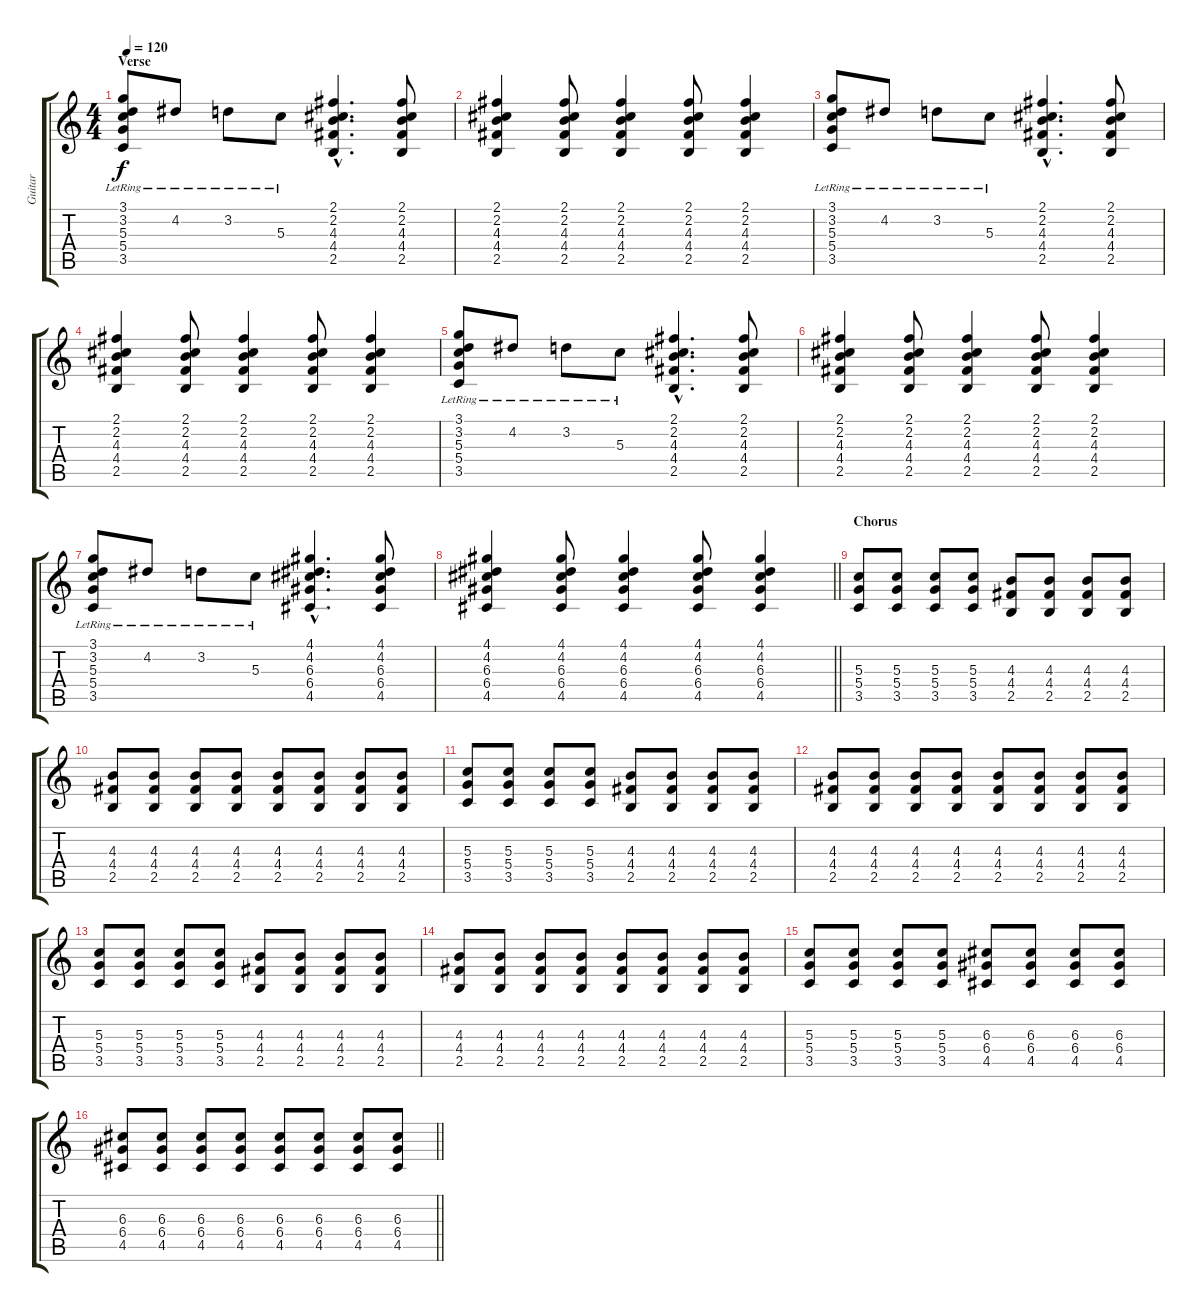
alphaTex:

\track ("Guitar" "Guitar") {instrument distortionguitar}
\staff {score tabs}
\tuning (E4 B3 G3 D3 A2 E2) {hide}
\ts (4 4)
\section ("" "Verse")
\tempo 120
\clef g2
\ks c
(3.1{lr} 3.2{lr} 5.3{lr} 5.4{lr} 3.5{lr}).8{dy f instrument acousticguitarsteel} 4.2{lr}.8 3.2{lr}.8 5.3{lr}.8 (2.1{hac} 2.2{hac} 4.3{hac} 4.4{hac} 2.5{hac}).4{d} (2.1 2.2 4.3 4.4 2.5).8 |
(2.1 2.2 4.3 4.4 2.5).4 (2.1 2.2 4.3 4.4 2.5).8 (2.1 2.2 4.3 4.4 2.5).4 (2.1 2.2 4.3 4.4 2.5).8 (2.1 2.2 4.3 4.4 2.5).4 |
(3.1{lr} 3.2{lr} 5.3{lr} 5.4{lr} 3.5{lr}).8 4.2{lr}.8 3.2{lr}.8 5.3{lr}.8 (2.1{hac} 2.2{hac} 4.3{hac} 4.4{hac} 2.5{hac}).4{d} (2.1 2.2 4.3 4.4 2.5).8 |
(2.1 2.2 4.3 4.4 2.5).4 (2.1 2.2 4.3 4.4 2.5).8 (2.1 2.2 4.3 4.4 2.5).4 (2.1 2.2 4.3 4.4 2.5).8 (2.1 2.2 4.3 4.4 2.5).4 |
(3.1{lr} 3.2{lr} 5.3{lr} 5.4{lr} 3.5{lr}).8 4.2{lr}.8 3.2{lr}.8 5.3{lr}.8 (2.1{hac} 2.2{hac} 4.3{hac} 4.4{hac} 2.5{hac}).4{d} (2.1 2.2 4.3 4.4 2.5).8 |
(2.1 2.2 4.3 4.4 2.5).4 (2.1 2.2 4.3 4.4 2.5).8 (2.1 2.2 4.3 4.4 2.5).4 (2.1 2.2 4.3 4.4 2.5).8 (2.1 2.2 4.3 4.4 2.5).4 |
(3.1{lr} 3.2{lr} 5.3{lr} 5.4{lr} 3.5{lr}).8 4.2{lr}.8 3.2{lr}.8 5.3{lr}.8 (4.1{hac} 4.2{hac} 6.3{hac} 6.4{hac} 4.5{hac}).4{d} (4.1 4.2 6.3 6.4 4.5).8 |
\barLineRight lightlight
(4.1 4.2 6.3 6.4 4.5).4 (4.1 4.2 6.3 6.4 4.5).8 (4.1 4.2 6.3 6.4 4.5).4 (4.1 4.2 6.3 6.4 4.5).8 (4.1 4.2 6.3 6.4 4.5).4 |
\section ("" "Chorus")
(5.3 5.4 3.5).8{instrument distortionguitar} (5.3 5.4 3.5).8 (5.3 5.4 3.5).8 (5.3 5.4 3.5).8 (4.3 4.4 2.5).8 (4.3 4.4 2.5).8 (4.3 4.4 2.5).8 (4.3 4.4 2.5).8 |
(4.3 4.4 2.5).8 (4.3 4.4 2.5).8 (4.3 4.4 2.5).8 (4.3 4.4 2.5).8 (4.3 4.4 2.5).8 (4.3 4.4 2.5).8 (4.3 4.4 2.5).8 (4.3 4.4 2.5).8 |
(5.3 5.4 3.5).8 (5.3 5.4 3.5).8 (5.3 5.4 3.5).8 (5.3 5.4 3.5).8 (4.3 4.4 2.5).8 (4.3 4.4 2.5).8 (4.3 4.4 2.5).8 (4.3 4.4 2.5).8 |
(4.3 4.4 2.5).8 (4.3 4.4 2.5).8 (4.3 4.4 2.5).8 (4.3 4.4 2.5).8 (4.3 4.4 2.5).8 (4.3 4.4 2.5).8 (4.3 4.4 2.5).8 (4.3 4.4 2.5).8 |
(5.3 5.4 3.5).8 (5.3 5.4 3.5).8 (5.3 5.4 3.5).8 (5.3 5.4 3.5).8 (4.3 4.4 2.5).8 (4.3 4.4 2.5).8 (4.3 4.4 2.5).8 (4.3 4.4 2.5).8 |
(4.3 4.4 2.5).8 (4.3 4.4 2.5).8 (4.3 4.4 2.5).8 (4.3 4.4 2.5).8 (4.3 4.4 2.5).8 (4.3 4.4 2.5).8 (4.3 4.4 2.5).8 (4.3 4.4 2.5).8 |
(5.3 5.4 3.5).8 (5.3 5.4 3.5).8 (5.3 5.4 3.5).8 (5.3 5.4 3.5).8 (6.3 6.4 4.5).8 (6.3 6.4 4.5).8 (6.3 6.4 4.5).8 (6.3 6.4 4.5).8 |
\barLineRight lightlight
(6.3 6.4 4.5).8 (6.3 6.4 4.5).8 (6.3 6.4 4.5).8 (6.3 6.4 4.5).8 (6.3 6.4 4.5).8 (6.3 6.4 4.5).8 (6.3 6.4 4.5).8 (6.3 6.4 4.5).8
